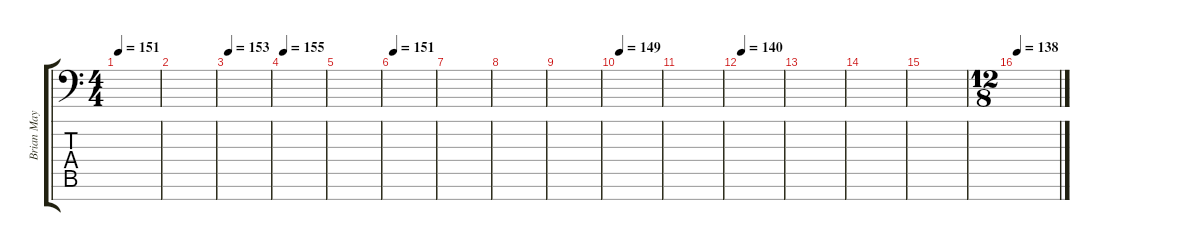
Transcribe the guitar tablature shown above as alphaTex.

\track ("Brian May - Red Special - Rhyt" "Brian May ") {instrument overdrivenguitar}
\staff {score tabs}
\tuning (E4 B3 G3 D3 A2 E2 C-1) {hide}
\ts (4 4)
\tempo 151
\clef f4
\ks c
|
|
\tempo 153
|
\tempo 155
|
|
\tempo 151
|
|
|
|
\tempo 149
|
|
\tempo 140
|
|
|
|
\ts (12 8)
\tempo 138
